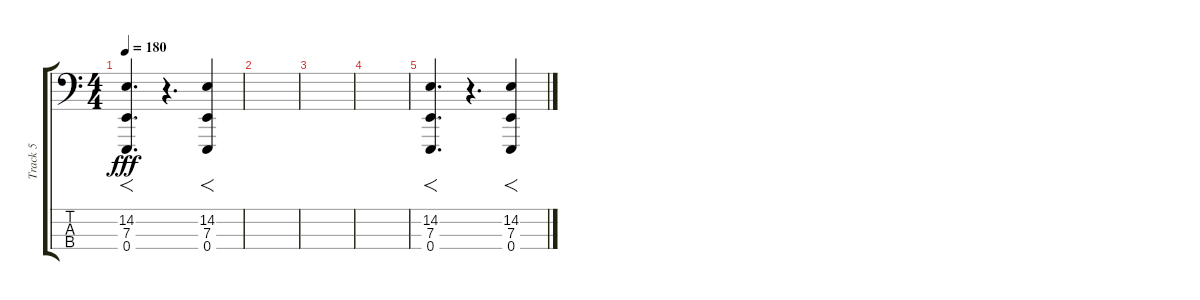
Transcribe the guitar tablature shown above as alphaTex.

\track ("Track 5" "Track 5") {instrument lead2sawtooth}
\staff {score tabs}
\tuning (G2 D2 A1 E1) {hide}
\ts (4 4)
\tempo 180
\clef f4
\ks c
(14.2 7.3 0.4).4{f d dy fff} r.4{d} (14.2 7.3 0.4).4{f} |
|
|
|
(14.2 7.3 0.4).4{f d} r.4{d} (14.2 7.3 0.4).4{f}
